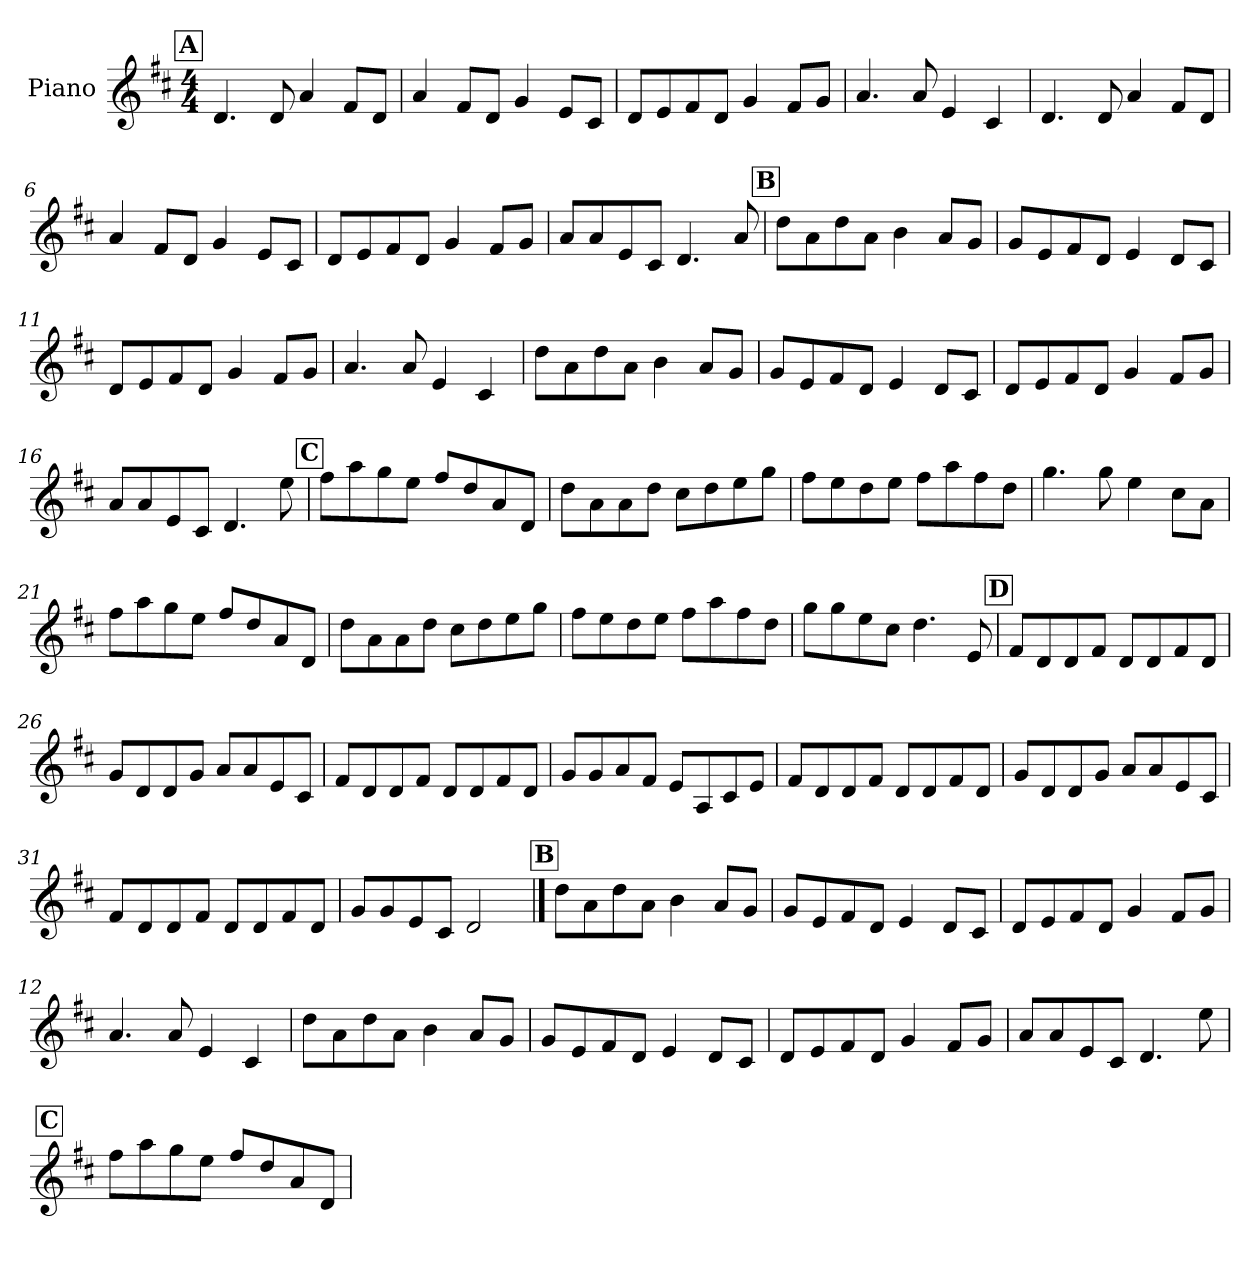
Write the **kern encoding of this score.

**kern
*part1
*staff1
*I"Piano
*I'Pno.
*clefG2
*k[f#c#]
*M4/4
*MM172
!!LO:REH:place=s1:a:B:fs=14:t=A
=1
4.d/
8d/
4a/
8f#/L
8d/J
=2
4a/
8f#/L
8d/J
4g/
8e/L
8c#/J
=3
8d/L
8e/
8f#/
8d/J
4g/
8f#/L
8g/J
=4
4.a/
8a/
4e/
4c#/
!!LO:LB:g=z
=5
4.d/
8d/
4a/
8f#/L
8d/J
=6
4a/
8f#/L
8d/J
4g/
8e/L
8c#/J
=7
8d/L
8e/
8f#/
8d/J
4g/
8f#/L
8g/J
=8
8a/L
8a/
8e/
8c#/J
4.d/
8a/
!!LO:LB:g=z
!!LO:REH:place=s1:a:B:fs=14:t=B
=9
8dd\L
8a\
8dd\
8a\J
4b\
8a/L
8g/J
=10
8g/L
8e/
8f#/
8d/J
4e/
8d/L
8c#/J
=11
8d/L
8e/
8f#/
8d/J
4g/
8f#/L
8g/J
=12
4.a/
8a/
4e/
4c#/
!!LO:LB:g=z
=13
8dd\L
8a\
8dd\
8a\J
4b\
8a/L
8g/J
=14
8g/L
8e/
8f#/
8d/J
4e/
8d/L
8c#/J
=15
8d/L
8e/
8f#/
8d/J
4g/
8f#/L
8g/J
=16
8a/L
8a/
8e/
8c#/J
4.d/
8ee\
!!LO:LB:g=z
!!LO:REH:place=s1:a:B:fs=14:t=C
=17
8ff#\L
8aa\
8gg\
8ee\J
8ff#/L
8dd/
8a/
8d/J
=18
8dd\L
8a\
8a\
8dd\J
8cc#\L
8dd\
8ee\
8gg\J
=19
8ff#\L
8ee\
8dd\
8ee\J
8ff#\L
8aa\
8ff#\
8dd\J
=20
4.gg\
8gg\
4ee\
8cc#\L
8a\J
!!LO:LB:g=z
=21
8ff#\L
8aa\
8gg\
8ee\J
8ff#/L
8dd/
8a/
8d/J
=22
8dd\L
8a\
8a\
8dd\J
8cc#\L
8dd\
8ee\
8gg\J
=23
8ff#\L
8ee\
8dd\
8ee\J
8ff#\L
8aa\
8ff#\
8dd\J
=24
8gg\L
8gg\
8ee\
8cc#\J
4.dd\
8e/
!!LO:LB:g=z
!!LO:REH:place=s1:a:B:fs=14:t=D
=25
8f#/L
8d/
8d/
8f#/J
8d/L
8d/
8f#/
8d/J
=26
8g/L
8d/
8d/
8g/J
8a/L
8a/
8e/
8c#/J
=27
8f#/L
8d/
8d/
8f#/J
8d/L
8d/
8f#/
8d/J
=28
8g/L
8g/
8a/
8f#/J
8e/L
8A/
8c#/
8e/J
!!LO:LB:g=z
=29
8f#/L
8d/
8d/
8f#/J
8d/L
8d/
8f#/
8d/J
=30
8g/L
8d/
8d/
8g/J
8a/L
8a/
8e/
8c#/J
=31
8f#/L
8d/
8d/
8f#/J
8d/L
8d/
8f#/
8d/J
=32
8g/L
8g/
8e/
8c#/J
2d/
!!LO:LB:g=z
!!LO:REH:place=s1:a:B:fs=14:t=B
==9
8dd\L
8a\
8dd\
8a\J
4b\
8a/L
8g/J
=10
8g/L
8e/
8f#/
8d/J
4e/
8d/L
8c#/J
=11
8d/L
8e/
8f#/
8d/J
4g/
8f#/L
8g/J
=12
4.a/
8a/
4e/
4c#/
!!LO:LB:g=z
=13
8dd\L
8a\
8dd\
8a\J
4b\
8a/L
8g/J
=14
8g/L
8e/
8f#/
8d/J
4e/
8d/L
8c#/J
=15
8d/L
8e/
8f#/
8d/J
4g/
8f#/L
8g/J
=16
8a/L
8a/
8e/
8c#/J
4.d/
8ee\
!!LO:LB:g=z
!!LO:REH:place=s1:a:B:fs=14:t=C
=17
8ff#\L
8aa\
8gg\
8ee\J
8ff#/L
8dd/
8a/
8d/J
=
*-
